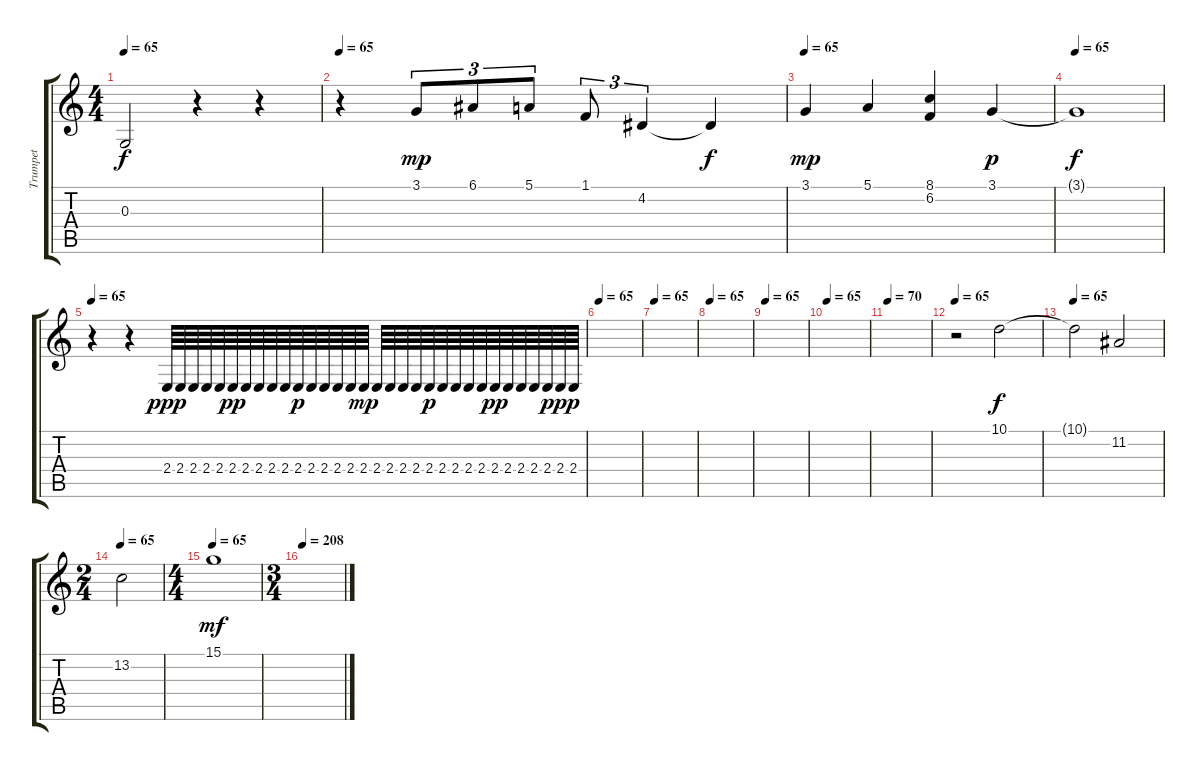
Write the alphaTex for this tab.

\track ("Trumpet" "Trumpet") {instrument trumpet}
\staff {score tabs}
\tuning (E4 B3 G3 D3 A2 E2) {hide}
\ts (4 4)
\tempo 65
\clef g2
\ks c
0.3{t}.2{dy f} r.4 r.4{volume 11} |
\tempo 65
r.4{instrument viola} 3.1.8{tu (3 2) dy mp} 6.1.8{tu (3 2)} 5.1.8{tu (3 2)} 1.1.8{tu (3 2)} 4.2.4{tu (3 2)} 4.2{t}.4{dy f} |
\tempo 65
3.1.4{dy mp} 5.1.4 (8.1 6.2).4 3.1.4{dy p} |
\tempo 65
3.1{t}.1{dy f} |
\tempo 65
r.4{instrument melodictom} r.4 2.4.64{dy ppp} 2.4.64 2.4.64 2.4.64 2.4.64 2.4.64{dy pp} 2.4.64 2.4.64 2.4.64 2.4.64 2.4.64{dy p} 2.4.64 2.4.64 2.4.64 2.4.64 2.4.64{dy mp} 2.4.64 2.4.64 2.4.64 2.4.64 2.4.64{dy p} 2.4.64 2.4.64 2.4.64 2.4.64 2.4.64{dy pp} 2.4.64 2.4.64 2.4.64 2.4.64 2.4.64{dy ppp} 2.4.64 |
\tempo 65
|
\tempo 65
|
\tempo 65
|
\tempo 65
|
\tempo 65
|
\tempo 65
\tempo 70
|
\tempo 65
r.2{volume 0 instrument trumpet} 10.1.2{dy f volume 11} |
\tempo 65
10.1{t}.2{volume 0} 11.2.2{volume 11} |
\ts (2 4)
\tempo 65
13.2.2 |
\ts (4 4)
\tempo 65
15.1.1{dy mf} |
\ts (3 4)
\tempo 208
